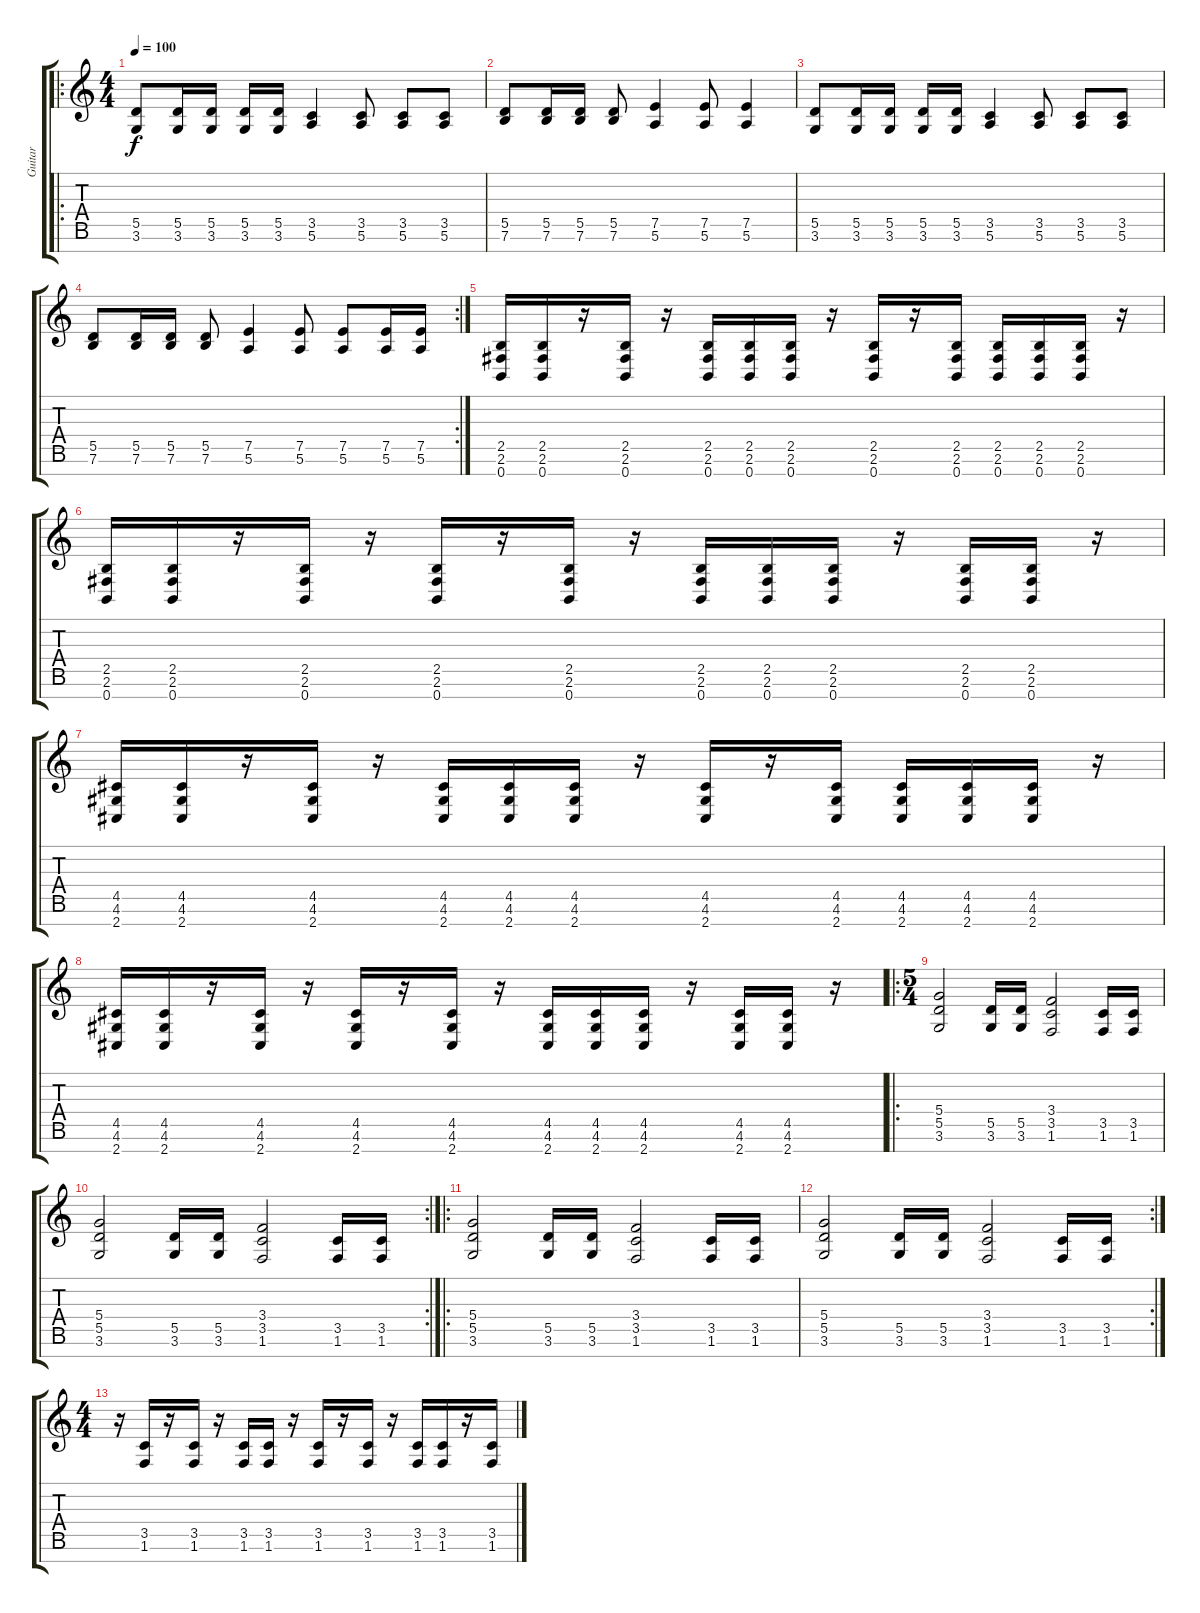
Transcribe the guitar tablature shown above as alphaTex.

\track ("Guitar" "Guitar") {instrument distortionguitar}
\staff {score tabs}
\tuning (E4 B3 G3 D3 A2 E2 B1) {hide}
\ro
\ts (4 4)
\tempo 100
\clef g2
\ks c
(5.5 3.6).8{dy f} (5.5 3.6).16 (5.5 3.6).16 (5.5 3.6).16 (5.5 3.6).16 (3.5 5.6).4 (3.5 5.6).8 (3.5 5.6).8 (3.5 5.6).8 |
(5.5 7.6).8 (5.5 7.6).16 (5.5 7.6).16 (5.5 7.6).8 (7.5 5.6).4 (7.5 5.6).8 (7.5 5.6).4 |
(5.5 3.6).8 (5.5 3.6).16 (5.5 3.6).16 (5.5 3.6).16 (5.5 3.6).16 (3.5 5.6).4 (3.5 5.6).8 (3.5 5.6).8 (3.5 5.6).8 |
\rc 2
(5.5 7.6).8 (5.5 7.6).16 (5.5 7.6).16 (5.5 7.6).8 (7.5 5.6).4 (7.5 5.6).8 (7.5 5.6).8 (7.5 5.6).16 (7.5 5.6).16 |
(2.5 2.6 0.7).16 (2.5 2.6 0.7).16 r.16 (2.5 2.6 0.7).16 r.16 (2.5 2.6 0.7).16 (2.5 2.6 0.7).16 (2.5 2.6 0.7).16 r.16 (2.5 2.6 0.7).16 r.16 (2.5 2.6 0.7).16 (2.5 2.6 0.7).16 (2.5 2.6 0.7).16 (2.5 2.6 0.7).16 r.16 |
(2.5 2.6 0.7).16 (2.5 2.6 0.7).16 r.16 (2.5 2.6 0.7).16 r.16 (2.5 2.6 0.7).16 r.16 (2.5 2.6 0.7).16 r.16 (2.5 2.6 0.7).16 (2.5 2.6 0.7).16 (2.5 2.6 0.7).16 r.16 (2.5 2.6 0.7).16 (2.5 2.6 0.7).16 r.16 |
(4.5 4.6 2.7).16 (4.5 4.6 2.7).16 r.16 (4.5 4.6 2.7).16 r.16 (4.5 4.6 2.7).16 (4.5 4.6 2.7).16 (4.5 4.6 2.7).16 r.16 (4.5 4.6 2.7).16 r.16 (4.5 4.6 2.7).16 (4.5 4.6 2.7).16 (4.5 4.6 2.7).16 (4.5 4.6 2.7).16 r.16 |
(4.5 4.6 2.7).16 (4.5 4.6 2.7).16 r.16 (4.5 4.6 2.7).16 r.16 (4.5 4.6 2.7).16 r.16 (4.5 4.6 2.7).16 r.16 (4.5 4.6 2.7).16 (4.5 4.6 2.7).16 (4.5 4.6 2.7).16 r.16 (4.5 4.6 2.7).16 (4.5 4.6 2.7).16 r.16 |
\ro
\ts (5 4)
(5.4 5.5 3.6).2 (5.5 3.6).16 (5.5 3.6).16 (3.4 3.5 1.6).2 (3.5 1.6).16 (3.5 1.6).16 |
\rc 2
(5.4 5.5 3.6).2 (5.5 3.6).16 (5.5 3.6).16 (3.4 3.5 1.6).2 (3.5 1.6).16 (3.5 1.6).16 |
\ro
(5.4 5.5 3.6).2 (5.5 3.6).16 (5.5 3.6).16 (3.4 3.5 1.6).2 (3.5 1.6).16 (3.5 1.6).16 |
\rc 2
(5.4 5.5 3.6).2 (5.5 3.6).16 (5.5 3.6).16 (3.4 3.5 1.6).2 (3.5 1.6).16 (3.5 1.6).16 |
\ts (4 4)
r.16 (3.5 1.6).16 r.16 (3.5 1.6).16 r.16 (3.5 1.6).16 (3.5 1.6).16 r.16 (3.5 1.6).16 r.16 (3.5 1.6).16 r.16 (3.5 1.6).16 (3.5 1.6).16 r.16 (3.5 1.6).16
